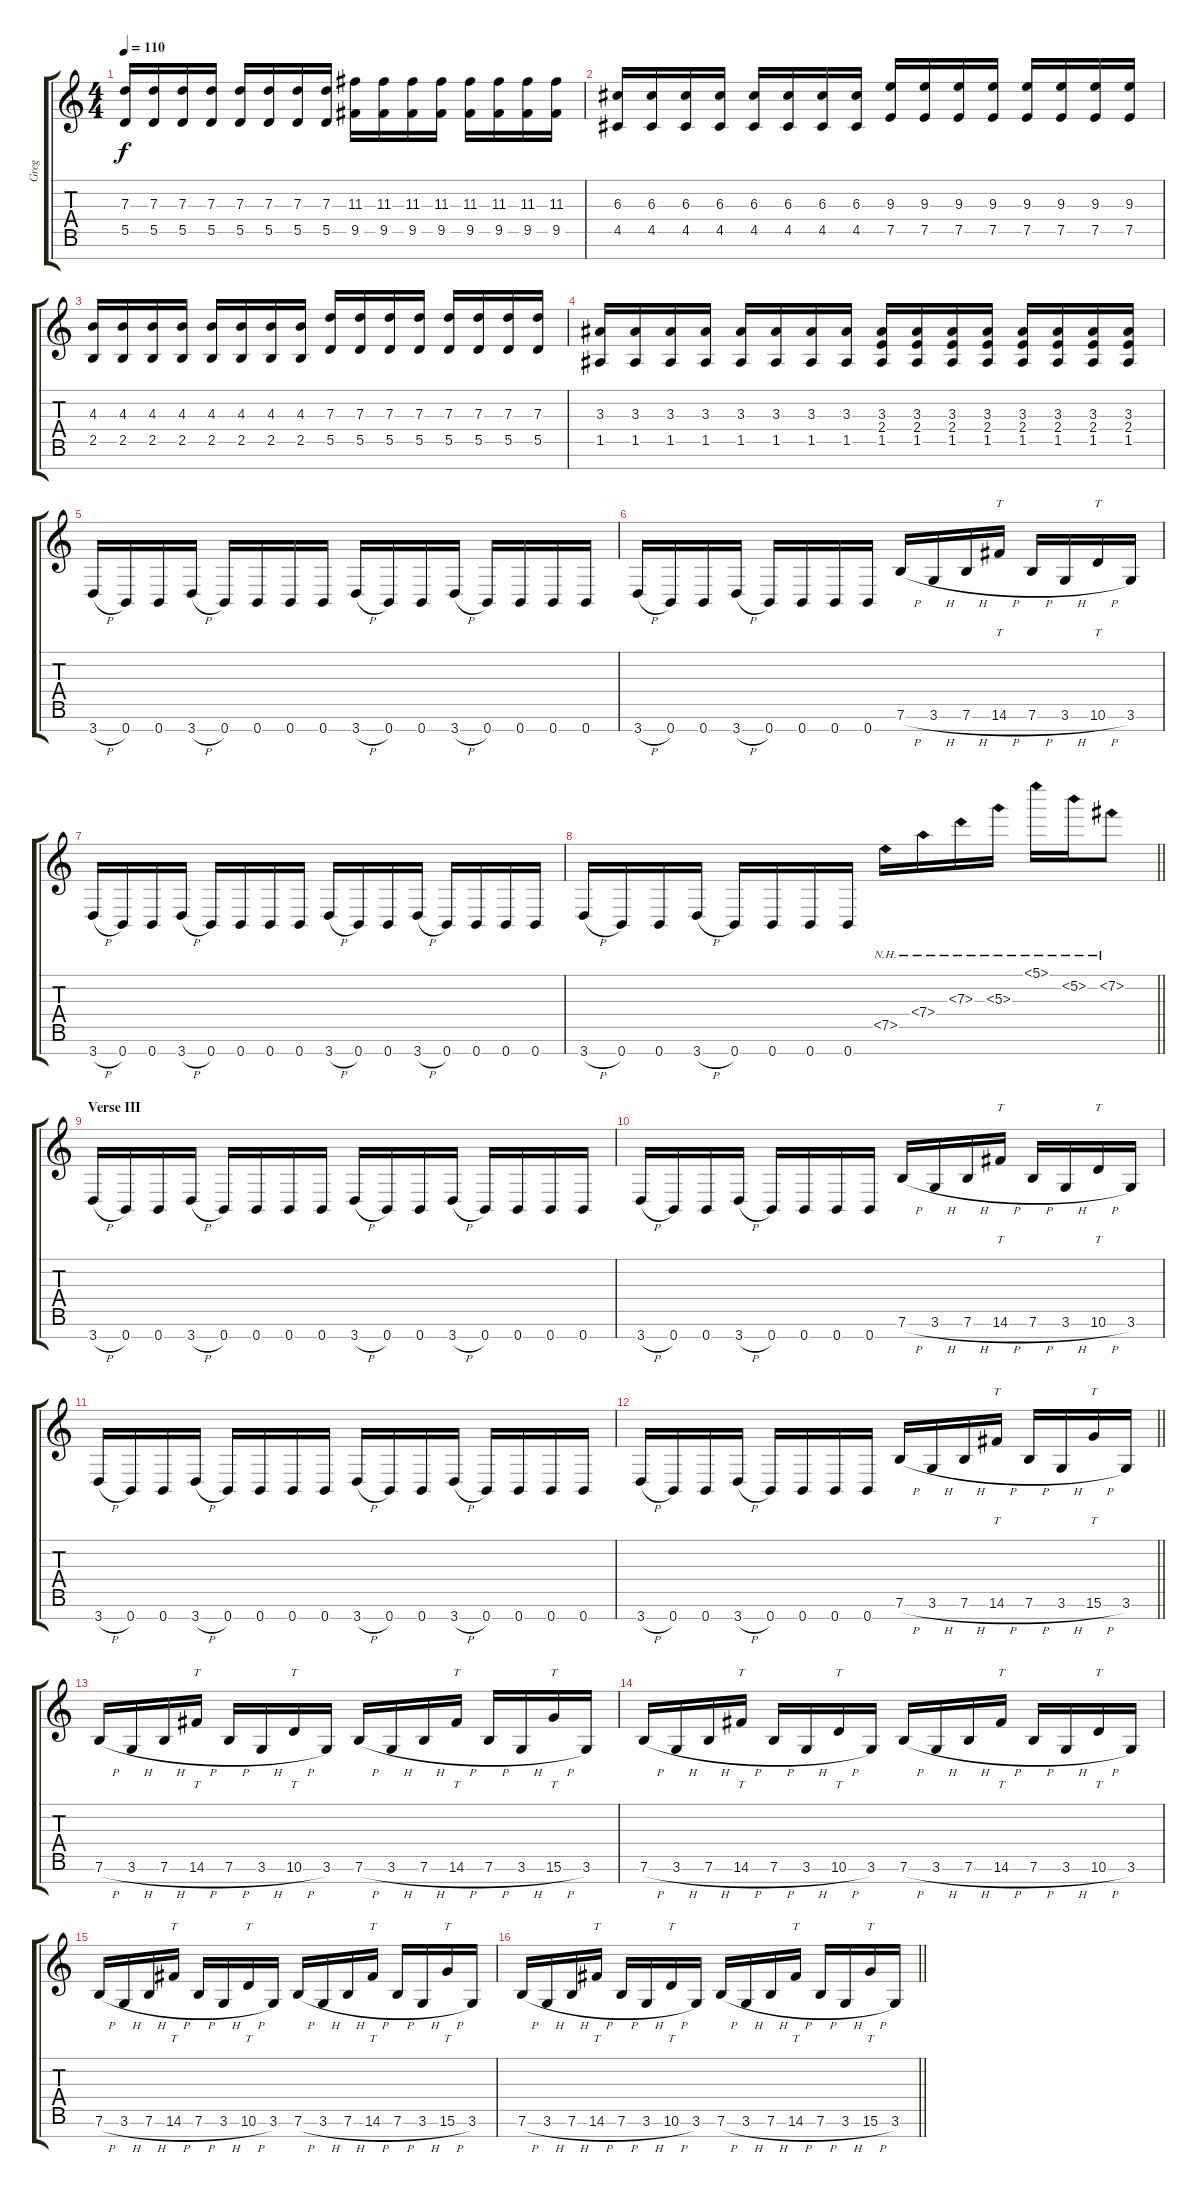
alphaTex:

\track ("Greg" "Greg") {instrument distortionguitar}
\staff {score tabs}
\tuning (E4 B3 G3 D3 A2 E2 B1) {hide}
\ts (4 4)
\tempo 110
\clef g2
\ks c
(7.3 5.5).16{dy f} (7.3 5.5).16 (7.3 5.5).16 (7.3 5.5).16 (7.3 5.5).16 (7.3 5.5).16 (7.3 5.5).16 (7.3 5.5).16 (11.3 9.5).16 (11.3 9.5).16 (11.3 9.5).16 (11.3 9.5).16 (11.3 9.5).16 (11.3 9.5).16 (11.3 9.5).16 (11.3 9.5).16 |
(6.3 4.5).16 (6.3 4.5).16 (6.3 4.5).16 (6.3 4.5).16 (6.3 4.5).16 (6.3 4.5).16 (6.3 4.5).16 (6.3 4.5).16 (9.3 7.5).16 (9.3 7.5).16 (9.3 7.5).16 (9.3 7.5).16 (9.3 7.5).16 (9.3 7.5).16 (9.3 7.5).16 (9.3 7.5).16 |
(4.3 2.5).16 (4.3 2.5).16 (4.3 2.5).16 (4.3 2.5).16 (4.3 2.5).16 (4.3 2.5).16 (4.3 2.5).16 (4.3 2.5).16 (7.3 5.5).16 (7.3 5.5).16 (7.3 5.5).16 (7.3 5.5).16 (7.3 5.5).16 (7.3 5.5).16 (7.3 5.5).16 (7.3 5.5).16 |
(3.3 1.5).16 (3.3 1.5).16 (3.3 1.5).16 (3.3 1.5).16 (3.3 1.5).16 (3.3 1.5).16 (3.3 1.5).16 (3.3 1.5).16 (3.3 2.4 1.5).16 (3.3 2.4 1.5).16 (3.3 2.4 1.5).16 (3.3 2.4 1.5).16 (3.3 2.4 1.5).16 (3.3 2.4 1.5).16 (3.3 2.4 1.5).16 (3.3 2.4 1.5).16 |
3.7{h}.16 0.7.16 0.7.16 3.7{h}.16 0.7.16 0.7.16 0.7.16 0.7.16 3.7{h}.16 0.7.16 0.7.16 3.7{h}.16 0.7.16 0.7.16 0.7.16 0.7.16 |
3.7{h}.16 0.7.16 0.7.16 3.7{h}.16 0.7.16 0.7.16 0.7.16 0.7.16 7.6{h}.16 3.6{h}.16 7.6{h}.16 14.6{h}.16{tt} 7.6{h}.16 3.6{h}.16 10.6{h}.16{tt} 3.6.16 |
3.7{h}.16 0.7.16 0.7.16 3.7{h}.16 0.7.16 0.7.16 0.7.16 0.7.16 3.7{h}.16 0.7.16 0.7.16 3.7{h}.16 0.7.16 0.7.16 0.7.16 0.7.16 |
\barLineRight lightlight
3.7{h}.16 0.7.16 0.7.16 3.7{h}.16 0.7.16 0.7.16 0.7.16 0.7.16 7.5{nh}.16 7.4{nh}.16 7.3{nh}.16 5.3{nh}.16 5.1{nh}.16 5.2{nh}.16 7.2{nh}.8 |
\section ("" "Verse III")
3.7{h}.16 0.7.16 0.7.16 3.7{h}.16 0.7.16 0.7.16 0.7.16 0.7.16 3.7{h}.16 0.7.16 0.7.16 3.7{h}.16 0.7.16 0.7.16 0.7.16 0.7.16 |
3.7{h}.16 0.7.16 0.7.16 3.7{h}.16 0.7.16 0.7.16 0.7.16 0.7.16 7.6{h}.16 3.6{h}.16 7.6{h}.16 14.6{h}.16{tt} 7.6{h}.16 3.6{h}.16 10.6{h}.16{tt} 3.6.16 |
3.7{h}.16 0.7.16 0.7.16 3.7{h}.16 0.7.16 0.7.16 0.7.16 0.7.16 3.7{h}.16 0.7.16 0.7.16 3.7{h}.16 0.7.16 0.7.16 0.7.16 0.7.16 |
\barLineRight lightlight
3.7{h}.16 0.7.16 0.7.16 3.7{h}.16 0.7.16 0.7.16 0.7.16 0.7.16 7.6{h}.16 3.6{h}.16 7.6{h}.16 14.6{h}.16{tt} 7.6{h}.16 3.6{h}.16 15.6{h}.16{tt} 3.6.16 |
7.6{h}.16 3.6{h}.16 7.6{h}.16 14.6{h}.16{tt} 7.6{h}.16 3.6{h}.16 10.6{h}.16{tt} 3.6.16 7.6{h}.16 3.6{h}.16 7.6{h}.16 14.6{h}.16{tt} 7.6{h}.16 3.6{h}.16 15.6{h}.16{tt} 3.6.16 |
7.6{h}.16 3.6{h}.16 7.6{h}.16 14.6{h}.16{tt} 7.6{h}.16 3.6{h}.16 10.6{h}.16{tt} 3.6.16 7.6{h}.16 3.6{h}.16 7.6{h}.16 14.6{h}.16{tt} 7.6{h}.16 3.6{h}.16 10.6{h}.16{tt} 3.6.16 |
7.6{h}.16 3.6{h}.16 7.6{h}.16 14.6{h}.16{tt} 7.6{h}.16 3.6{h}.16 10.6{h}.16{tt} 3.6.16 7.6{h}.16 3.6{h}.16 7.6{h}.16 14.6{h}.16{tt} 7.6{h}.16 3.6{h}.16 15.6{h}.16{tt} 3.6.16 |
\barLineRight lightlight
7.6{h}.16 3.6{h}.16 7.6{h}.16 14.6{h}.16{tt} 7.6{h}.16 3.6{h}.16 10.6{h}.16{tt} 3.6.16 7.6{h}.16 3.6{h}.16 7.6{h}.16 14.6{h}.16{tt} 7.6{h}.16 3.6{h}.16 15.6{h}.16{tt} 3.6.16
